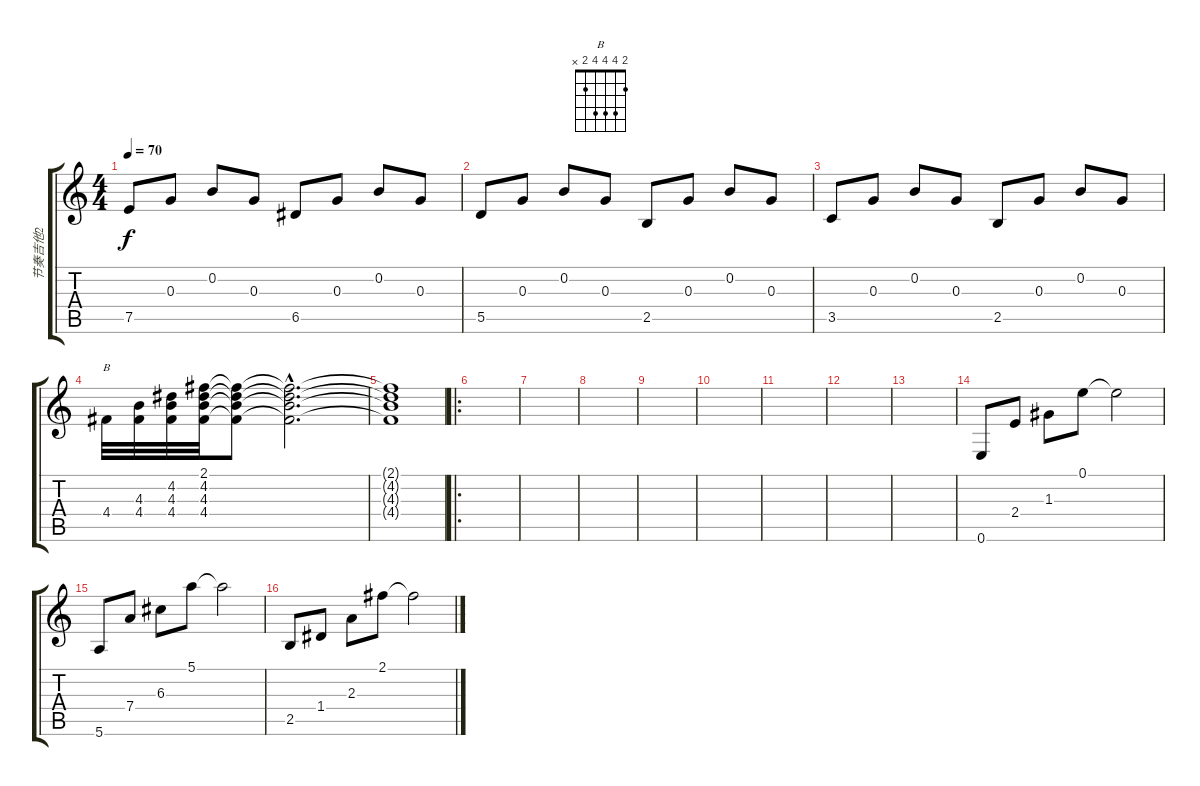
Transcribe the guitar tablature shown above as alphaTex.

\track ("节奏吉他2" "节奏吉他2") {instrument acousticguitarnylon}
\staff {score tabs}
\tuning (E4 B3 G3 D3 A2 E2) {hide}
\chord ("B" 2 4 4 4 2 x)
\ts (4 4)
\tempo 70
\clef g2
\ks c
7.5.8{dy f instrument acousticguitarnylon} 0.3.8 0.2.8 0.3.8 6.5.8 0.3.8 0.2.8 0.3.8 |
5.5.8 0.3.8 0.2.8 0.3.8 2.5.8 0.3.8 0.2.8 0.3.8 |
3.5.8 0.3.8 0.2.8 0.3.8 2.5.8 0.3.8 0.2.8 0.3.8 |
4.4.32{ch "B"} (4.3 4.4).32 (4.2 4.3 4.4).32 (2.1 4.2 4.3 4.4).32 (2.1{t} 4.2{t} 4.3{t} 4.4{t}).8 (2.1{hac t} 4.2{hac t} 4.3{hac t} 4.4{hac t}).2{d} |
(2.1{t} 4.2{t} 4.3{t} 4.4{t}).1 |
\ro
|
|
|
|
|
|
|
|
0.6.8 2.4.8 1.3.8 0.1.8 0.1{t}.2 |
5.6.8 7.4.8 6.3.8 5.1.8 5.1{t}.2 |
2.5.8 1.4.8 2.3.8 2.1.8 2.1{t}.2
